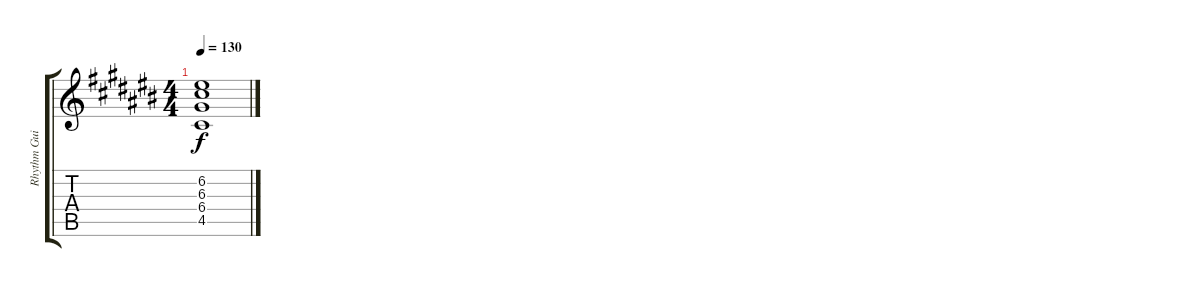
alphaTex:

\track ("Rhythm Guitar" "Rhythm Gui") {instrument acousticguitarsteel}
\staff {score tabs}
\tuning (E4 B3 G3 D3 A2 E2) {hide}
\ts (4 4)
\tempo 130
\clef g2
\ks c#
(6.2{t} 6.3{t} 6.4{t} 4.5{t}).1{dy f}
